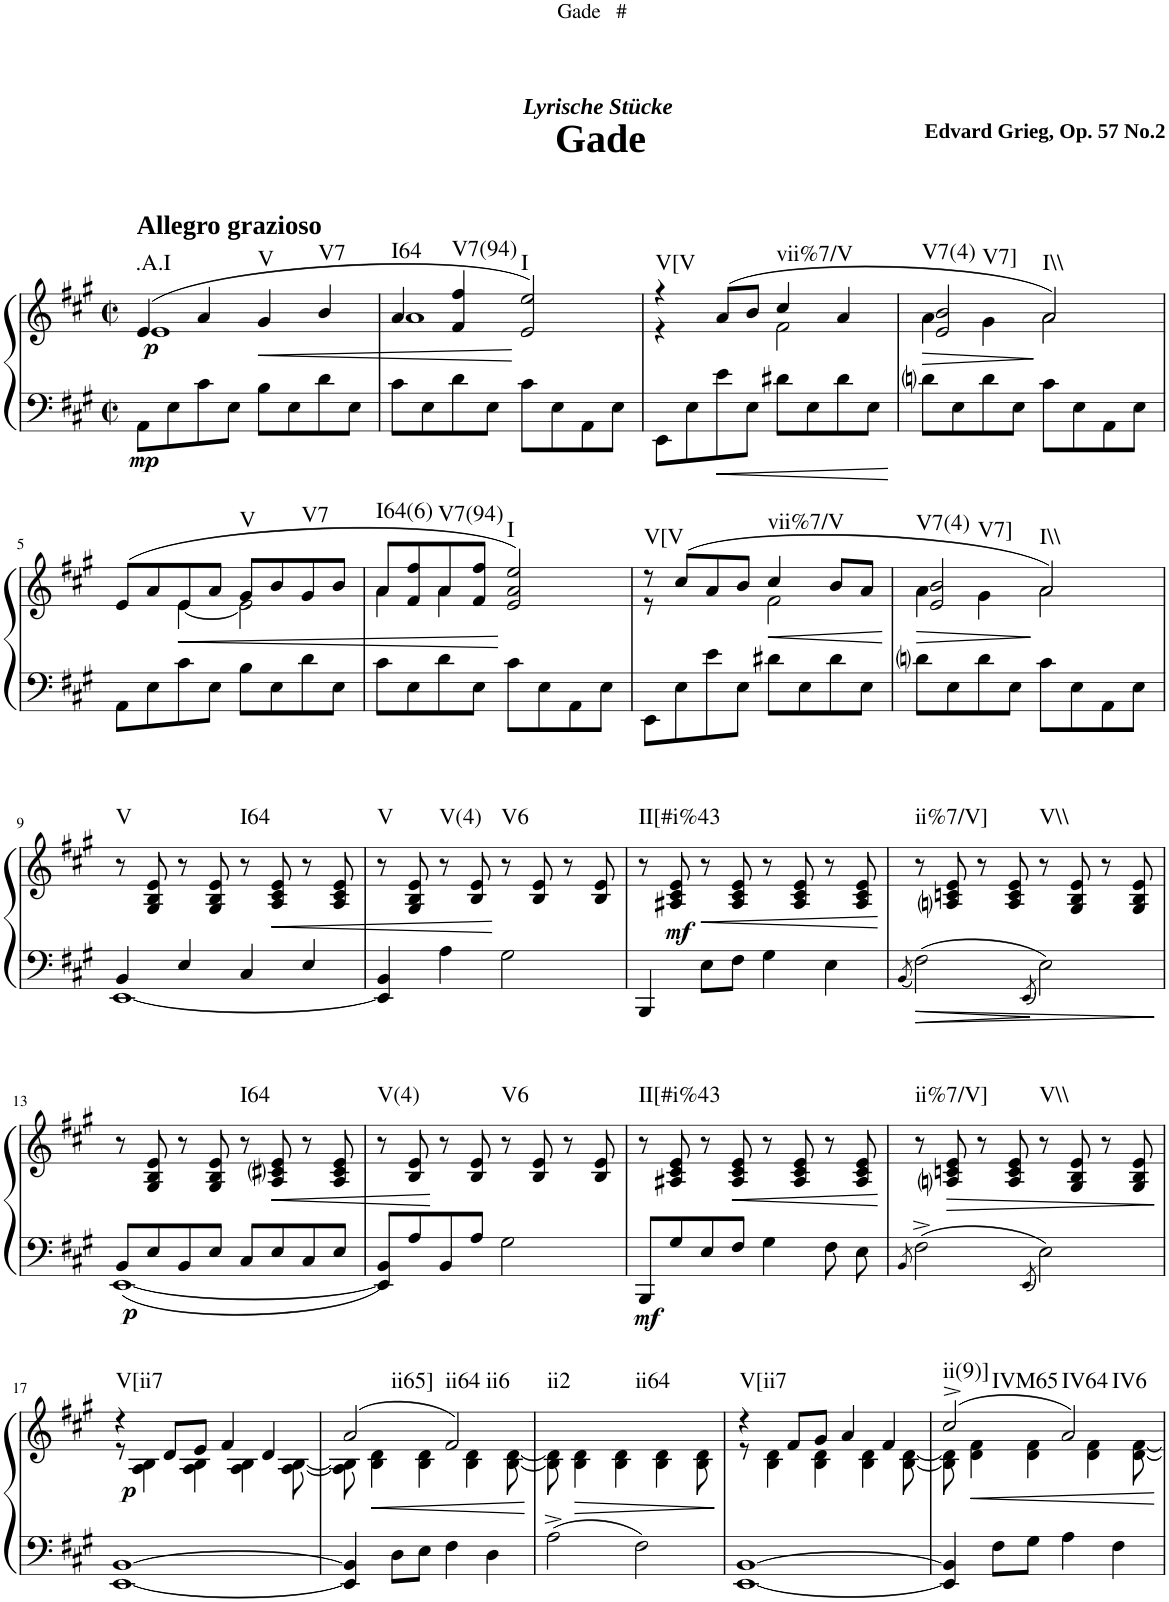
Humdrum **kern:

**kern	**kern	**dynam	**harte
*part1	*part1	*part1	*part1
*staff2	*staff1	*staff1/2	*
*I"Midi_1	*	*	*
*clefF4	*clefG2	*	*
*k[f#c#g#]	*k[f#c#g#]	*	*
*A:	*A:	*	*
*M2/2	*M2/2	*	*
*met(c|)	*met(c|)	*	*
=1	=1	=1	=1
*	*^	*	*
!	!LO:TX:a:B:t=Allegro grazioso	!	!	!
!	!	!	!LO:DY:b=2	!
!	!	!	!LO:DY:n=1:b	!LO:H:kt=.A.I
8AA\L	(4e/	1e	mp p	N
8E\	.	.	.	.
8c#\	4a/	.	.	.
8E\J	.	.	.	.
!	!	!	!LO:HP:b	!LO:H:kt=V
8B\L	4g#/	.	<	N
8E\	.	.	.	.
!	!	!	!	!LO:H:kt=V7
8d\	4b/	.	.	N
8E\J	.	.	.	.
=2	=2	=2	=2	=2
!	!	!	!	!LO:H:kt=I64
8c#\L	4a/	1a	.	N
8E\	.	.	.	.
!	!LO:TX:a:B:t=Gade	!	!	!LO:H:kt=V7(94)
8d\	4f#/ 4ff#/	.	.	N
8E\J	.	.	.	.
!	!	!	!	!LO:H:kt=I
8c#\L	2e/ 2ee/)	.	[	N
8E\	.	.	.	.
8AA\	.	.	.	.
8E\J	.	.	.	.
=3	=3	=3	=3	=3
!	!LO:TX:a:Bi:t=Lyrische Stücke	!	!	!LO:H:kt=V[V
8EE\L	4r	4r	.	N
8E\	.	.	.	.
8e\	(8a/L	4ryy	.	.
!	!LO:TX:a:B:t=Edvard Grieg, Op. 57 No.2	!	!	!
8E\J	8b/J	.	.	.
!	!	!	!	!LO:H:kt=vii%7/V
8d#X\L	4cc#/	2f#\	.	N
8E\	.	.	.	.
8d#\	4a/	.	.	.
8E\J	.	.	.	.
=4	=4	=4	=4	=4
!	!	!	!LO:HP:b	!LO:H:kt=V7(4)
8dni\L	2e/ 2b/	4a\	>	N
8E\	.	.	.	.
!	!	!	!	!LO:H:kt=V7]
8d\	.	4g#\	.	N
8E\J	.	.	.	.
!	!	!	!	!LO:H:kt=I\\
8c#\L	2a/)	2a\	]	N
8E\	.	.	.	.
8AA\	.	.	.	.
8E\J	.	.	.	.
!!LO:LB:g=z	!!
=5	=5	=5	=5	=5
8AA\L	(8e/L	4ryy	.	.
8E\	8a/	.	.	.
!	!	!	!LO:HP:b	!
8c#\	8e/	[4e\	<	.
8E\J	8a/J	.	.	.
!	!	!	!	!LO:H:kt=V
8B\L	8g#/L	2e\]	.	N
8E\	8b/	.	.	.
!	!	!	!	!LO:H:kt=V7
8d\	8g#/	.	.	N
8E\J	8b/J	.	.	.
=6	=6	=6	=6	=6
!	!	!	!	!LO:H:kt=I64(6)
8c#\L	8a/L	4a\	.	N
8E\	8f#/ 8ff#/	.	.	.
!	!	!	!	!LO:H:kt=V7(94)
8d\	8a/	4a\	.	N
8E\J	8f#/ 8ff#/J	.	.	.
!	!	!	!	!LO:H:kt=I
8c#\L	2e/ 2a/ 2ee/)	2ryy	[	N
8E\	.	.	.	.
8AA\	.	.	.	.
8E\J	.	.	.	.
=7	=7	=7	=7	=7
!	!	!	!	!LO:H:kt=V[V
8EE\L	8r	8r	.	N
8E\	(8cc#/L	8ryy	.	.
8e\	8a/	4ryy	.	.
8E\J	8b/J	.	.	.
!	!	!	!LO:HP:b	!LO:H:kt=vii%7/V
8d#X\L	4cc#/	2f#\	<	N
8E\	.	.	.	.
8d#\	8b/L	.	.	.
8E\J	8a/J	.	.	.
*	*v	*v	*	*
.	.	[	.
=8	=8	=8	=8
!	!	!LO:HP:b	!LO:H:kt=V7(4)
*	*^	*	*
8dni\L	2e/ 2b/	4a\	>	N
8E\	.	.	.	.
!	!	!	!	!LO:H:kt=V7]
8d\	.	4g#\	.	N
8E\J	.	.	.	.
!	!	!	!	!LO:H:kt=I\\
8c#\L	2a/)	2a\	]	N
8E\	.	.	.	.
8AA\	.	.	.	.
8E\J	.	.	.	.
*	*v	*v	*	*
!!LO:LB:g=z
=9	=9	=9	=9
*^	*	*	*
!	!	!	!	!LO:H:kt=V
4BB/	[1EE	8r	.	N
.	.	8G#/ 8B/ 8e/	.	.
4E/	.	8r	.	.
.	.	8G#/ 8B/ 8e/	.	.
!	!	!	!	!LO:H:kt=I64
4C#/	.	8r	.	N
!	!	!	!LO:HP:b	!
.	.	8A/ 8c#/ 8e/	<	.
4E/	.	8r	.	.
.	.	8A/ 8c#/ 8e/	.	.
=10	=10	=10	=10	=10
!	!	!	!	!LO:H:kt=V
4EE/] 4BB/	2ryy	8r	.	N
.	.	8G#/ 8B/ 8e/	.	.
!	!	!	!	!LO:H:kt=V(4)
4A\	.	8r	.	N
.	.	8B/ 8e/	.	.
!	!	!	!	!LO:H:kt=V6
2G#\	2ryy	8r	[	N
.	.	8B/ 8e/	.	.
.	.	8r	.	.
.	.	8B/ 8e/	.	.
=11	=11	=11	=11	=11
!	!	!	!	!LO:H:kt=II[#i%43
4BBB/	2ryy	8r	.	N
!	!	!	!LO:DY:b	!
.	.	8A#X/ 8c#/ 8e/	mf	.
!	!	!	!LO:HP:b	!
8E\L	.	8r	<	.
8F#\J	.	8A#/ 8c#/ 8e/	.	.
4G#\	2ryy	8r	.	.
.	.	8A#/ 8c#/ 8e/	.	.
4E\	.	8r	.	.
.	.	8A#/ 8c#/ 8e/	.	.
*v	*v	*	*	*
.	.	[	.
=12	=12	=12	=12
8qBB/	.	.	.
*^	*	*	*
!	!	!	!	!LO:H:kt=ii%7/V]
2F#\	2ryy	8r	.	N
.	.	8Ani/ 8cn/ 8e/	.	.
.	.	8r	.	.
.	.	8A/ 8c/ 8e/	.	.
8qEE/	.	.	.	.
!	!	!	!	!LO:H:kt=V\\
2E\	2ryy	8r	.	N
.	.	8G#/ 8B/ 8e/	.	.
.	.	8r	.	.
.	.	8G#/ 8B/ 8e/	.	.
!!LO:LB:g=z
=13	=13	=13	=13	=13
!	!	!	!LO:DY:b=2	!
8BB/L	[1EE	8r	p	.
8E/	.	8G#/ 8B/ 8e/	.	.
8BB/	.	8r	.	.
8E/J	.	8G#/ 8B/ 8e/	.	.
!	!	!	!	!LO:H:kt=I64
8C#/L	.	8r	.	N
!	!	!	!LO:HP:b	!
8E/	.	8A/ 8c#i/ 8e/	<	.
8C#/	.	8r	.	.
8E/J	.	8A/ 8c#/ 8e/	.	.
=14	=14	=14	=14	=14
!	!	!	!	!LO:H:kt=V(4)
8EE/] 8BB/L	2ryy	8r	.	N
8A/	.	8B/ 8e/	.	.
8BB/	.	8r	[	.
8A/J	.	8B/ 8e/	.	.
!	!	!	!	!LO:H:kt=V6
2G#\	2ryy	8r	.	N
.	.	8B/ 8e/	.	.
.	.	8r	.	.
.	.	8B/ 8e/	.	.
=15	=15	=15	=15	=15
!	!	!	!LO:DY:b=2	!LO:H:kt=II[#i%43
8BBB/L	2ryy	8r	mf	N
8G#/	.	8A#X/ 8c#/ 8e/	.	.
8E/	.	8r	.	.
!	!	!	!LO:HP:b	!
8F#/J	.	8A#/ 8c#/ 8e/	<	.
4G#\	2ryy	8r	.	.
.	.	8A#/ 8c#/ 8e/	.	.
8F#\	.	8r	.	.
8E\	.	8A#/ 8c#/ 8e/	.	.
*v	*v	*	*	*
.	.	[	.
=16	=16	=16	=16
8qBB/	.	.	.
*^	*	*	*
!	!	!	!	!LO:H:kt=ii%7/V]
2F#^\	2ryy	8r	.	N
!	!	!	!LO:HP:b	!
.	.	8Ani/ 8cn/ 8e/	>	.
.	.	8r	.	.
.	.	8A/ 8c/ 8e/	.	.
8qEE/	.	.	.	.
!	!	!	!	!LO:H:kt=V\\
2E\	2ryy	8r	.	N
.	.	8G#/ 8B/ 8e/	.	.
.	.	8r	.	.
.	.	8G#/ 8B/ 8e/	.	.
*v	*v	*	*	*
.	.	]	.
!!LO:LB:g=z
=17	=17	=17	=17
*	*^	*	*
!	!	!	!LO:DY:b	!LO:H:kt=V[ii7
[1EE [1BB	4r	8r	p	N
.	.	4A\ 4B\	.	.
.	8d/L	.	.	.
.	8e/J	4A\ 4B\	.	.
.	4f#/	.	.	.
.	.	4A\ 4B\	.	.
.	4d/	.	.	.
.	.	[8A\ [8B\	.	.
=18	=18	=18	=18	=18
!	!	!	!	!LO:H:kt=ii65]
4EE/] 4BB/]	(2a/	8A\] 8B\]	.	N
!	!	!	!LO:HP:b	!
.	.	4B\ 4d\	<	.
8D\L	.	.	.	.
8E\J	.	4B\ 4d\	.	.
!	!	!	!	!LO:H:n=1:kt=ii64
!	!	!	!	!LO:H:n=2:kt=ii6
4F#\	2f#/)	.	.	N N
.	.	4B\ 4d\	.	.
4D\	.	.	.	.
.	.	[8B\ [8d\	.	.
=19	=19	=19	=19	=19
!	!	!	!	!LO:H:kt=ii2
2A^\	2ryy	8B\] 8d\]	.	N
!	!	!	!LO:HP:b	!
.	.	4B\ 4d\	>	.
.	.	4B\ 4d\	.	.
!	!	!	!	!LO:H:kt=ii64
2F#\	2ryy	.	.	N
.	.	4B\ 4d\	.	.
.	.	8B\ 8d\	.	.
*	*v	*v	*	*
.	.	[	.
=20	=20	=20	=20
*	*^	*	*
!	!	!	!	!LO:H:kt=V[ii7
[1EE [1BB	4r	8r	.	N
.	.	4B\ 4d\	.	.
.	8f#/L	.	.	.
.	8g#/J	4B\ 4d\	.	.
.	4a/	.	.	.
.	.	4B\ 4d\	.	.
.	4f#/	.	.	.
.	.	[8B\ [8d\	.	.
=21	=21	=21	=21	=21
!	!	!	!	!LO:H:n=1:kt=ii(9)]
!	!	!	!	!LO:H:n=2:kt=IVM65
4EE/] 4BB/]	(2cc#^/	8B\] 8d\]	.	N N
.	.	4d\ 4f#\	.	.
8F#\L	.	.	.	.
8G#\J	.	4d\ 4f#\	.	.
!	!	!	!	!LO:H:n=1:kt=IV64
!	!	!	!	!LO:H:n=2:kt=IV6
4A\	2a/)	.	.	N N
.	.	4d\ 4f#\	.	.
4F#\	.	.	.	.
.	.	[8d\ [8f#\	.	.
*	*v	*v	*	*
.	.	]	.
=	=	=	=
*-	*-	*-	*-
